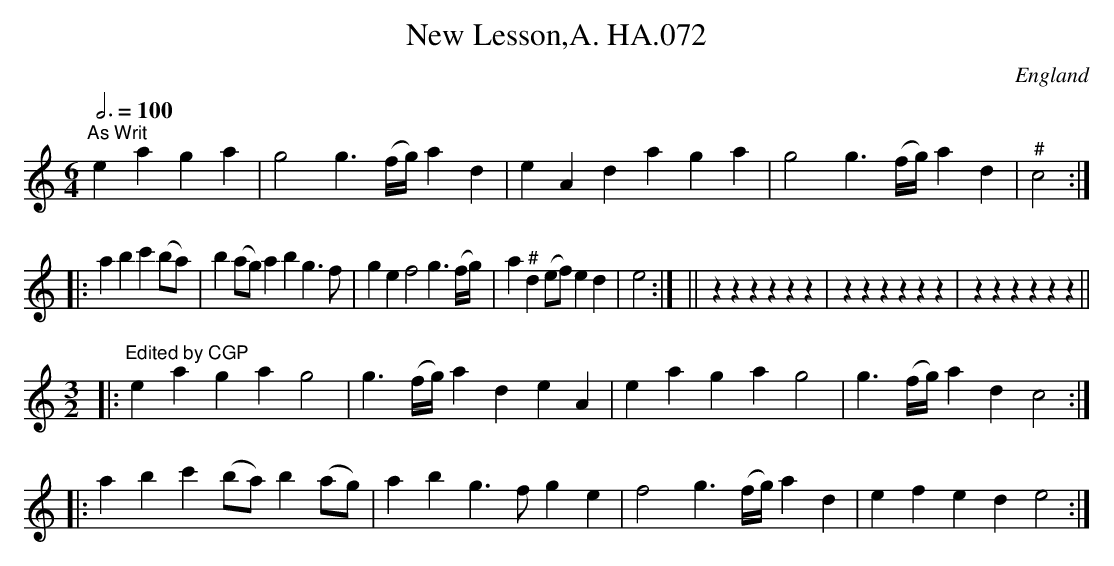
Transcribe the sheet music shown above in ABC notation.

X:1
T:New Lesson,A. HA.072
M:6/4
L:1/4
Q:3/4=100
O:England
notC:in Hand C
K:C major
"^As Writ"eaga|g2g3/2(f/4g/4) ad|eAd aga|g2g3/2(f/4g/4) ad|"^#"c2:|!
|:abc'(b/a/)|b(a/g/)a bg>f|gef2 g3/2(f/4g/4)|a"^#"d(e/f/)ed|e2:|
||zzzzzz|zzzzzz|zzzzzz||!
M:3/2
|:"^Edited by CGP"ea ga g2|g3/2 (f/4g/4) ad eA|\
ea ga g2|g3/2 (f/4g/4) ad c2:|!
|:ab c'(b/a/)b(a/g/)|ab g>f ge|f2 g3/2 (f/4g/4)ad|ef ed e2:|
